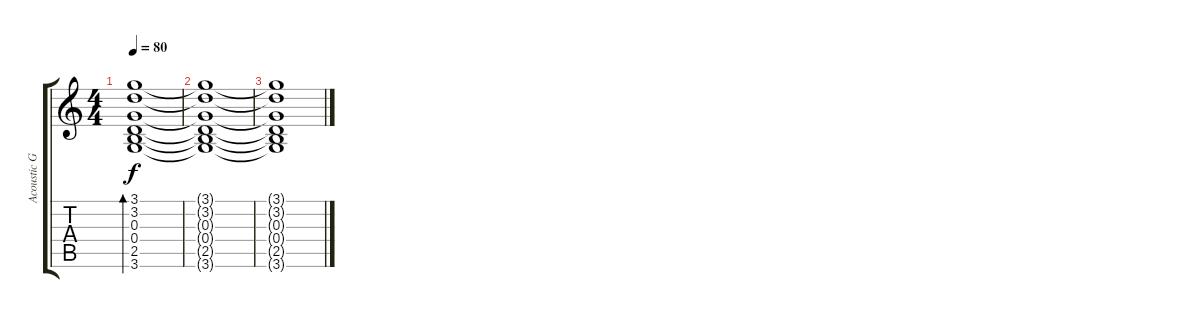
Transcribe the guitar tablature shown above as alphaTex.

\track ("Acoustic Guitar" "Acoustic G") {instrument acousticguitarsteel}
\staff {score tabs}
\tuning (E4 B3 G3 D3 A2 E2) {hide}
\ts (4 4)
\tempo 80
\clef g2
\ks c
(3.1 3.2 0.3 0.4 2.5 3.6).1{bd 30 dy f} |
(3.1{t} 3.2{t} 0.3{t} 0.4{t} 2.5{t} 3.6{t}).1 |
(3.1{t} 3.2{t} 0.3{t} 0.4{t} 2.5{t} 3.6{t}).1
